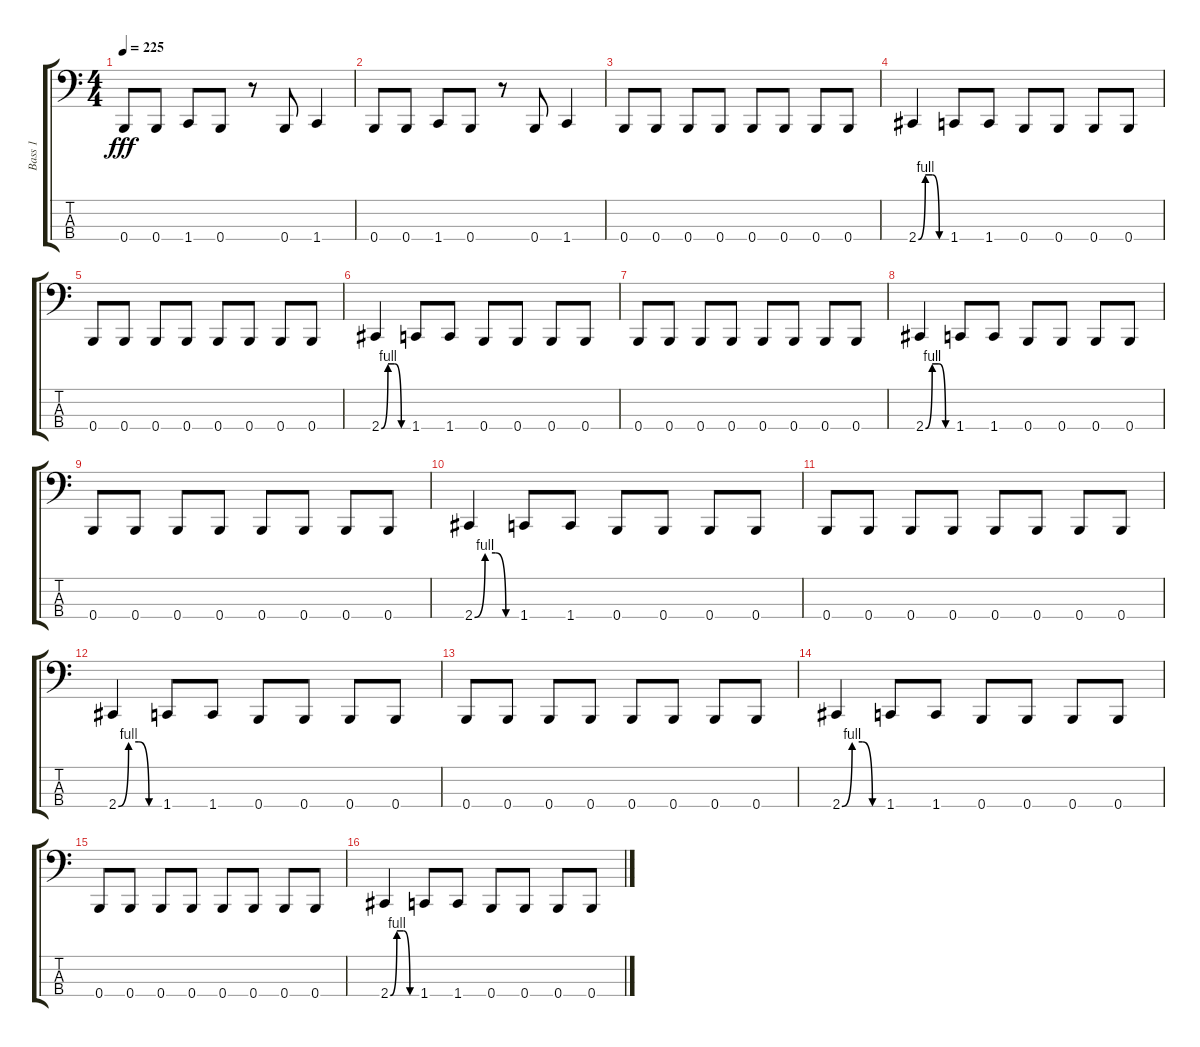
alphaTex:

\track ("Bass 1" "Bass 1") {instrument electricbasspick}
\staff {score tabs}
\tuning (E2 B1 Gb1 B0) {hide}
\ts (4 4)
\tempo 225
\clef f4
\ks c
0.4.8{dy fff} 0.4.8 1.4.8 0.4.8 r.8 0.4.8 1.4.4 |
0.4.8 0.4.8 1.4.8 0.4.8 r.8 0.4.8 1.4.4 |
0.4.8 0.4.8 0.4.8 0.4.8 0.4.8 0.4.8 0.4.8 0.4.8 |
2.4{be (custom 0 0 15 4 30 4 45 0 60 0)}.4 1.4.8 1.4.8 0.4.8 0.4.8 0.4.8 0.4.8 |
0.4.8 0.4.8 0.4.8 0.4.8 0.4.8 0.4.8 0.4.8 0.4.8 |
2.4{be (custom 0 0 15 4 30 4 45 0 60 0)}.4 1.4.8 1.4.8 0.4.8 0.4.8 0.4.8 0.4.8 |
0.4.8 0.4.8 0.4.8 0.4.8 0.4.8 0.4.8 0.4.8 0.4.8 |
2.4{be (custom 0 0 15 4 30 4 45 0 60 0)}.4 1.4.8 1.4.8 0.4.8 0.4.8 0.4.8 0.4.8 |
0.4.8 0.4.8 0.4.8 0.4.8 0.4.8 0.4.8 0.4.8 0.4.8 |
2.4{be (custom 0 0 15 4 30 4 45 0 60 0)}.4 1.4.8 1.4.8 0.4.8 0.4.8 0.4.8 0.4.8 |
0.4.8 0.4.8 0.4.8 0.4.8 0.4.8 0.4.8 0.4.8 0.4.8 |
2.4{be (custom 0 0 15 4 30 4 45 0 60 0)}.4 1.4.8 1.4.8 0.4.8 0.4.8 0.4.8 0.4.8 |
0.4.8 0.4.8 0.4.8 0.4.8 0.4.8 0.4.8 0.4.8 0.4.8 |
2.4{be (custom 0 0 15 4 30 4 45 0 60 0)}.4 1.4.8 1.4.8 0.4.8 0.4.8 0.4.8 0.4.8 |
0.4.8 0.4.8 0.4.8 0.4.8 0.4.8 0.4.8 0.4.8 0.4.8 |
2.4{be (custom 0 0 15 4 30 4 45 0 60 0)}.4 1.4.8 1.4.8 0.4.8 0.4.8 0.4.8 0.4.8
